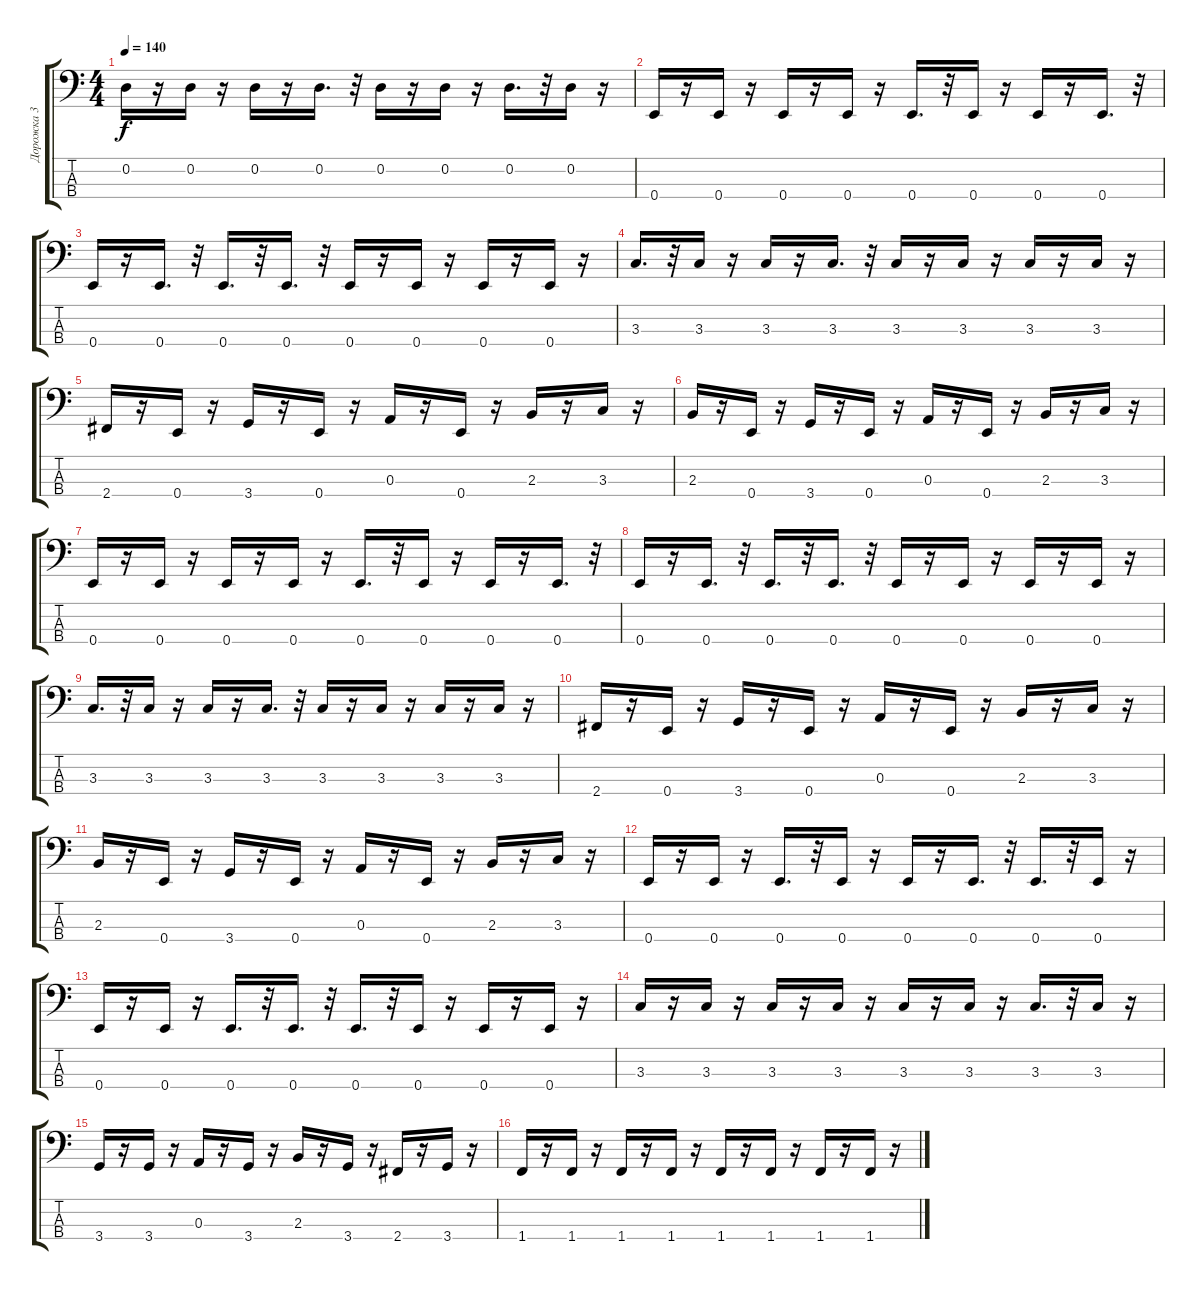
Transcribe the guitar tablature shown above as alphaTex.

\track ("Дорожка 3" "Дорожка 3") {instrument electricbassfinger}
\staff {score tabs}
\tuning (G2 D2 A1 E1) {hide}
\ts (4 4)
\tempo 140
\clef f4
\ks c
0.2.16{dy f} r.16 0.2.16 r.16 0.2.16 r.16 0.2.16{d} r.32 0.2.16 r.16 0.2.16 r.16 0.2.16{d} r.32 0.2.16 r.16 |
0.4.16 r.16 0.4.16 r.16 0.4.16 r.16 0.4.16 r.16 0.4.16{d} r.32 0.4.16 r.16 0.4.16 r.16 0.4.16{d} r.32 |
0.4.16 r.16 0.4.16{d} r.32 0.4.16{d} r.32 0.4.16{d} r.32 0.4.16 r.16 0.4.16 r.16 0.4.16 r.16 0.4.16 r.16 |
3.3.16{d} r.32 3.3.16 r.16 3.3.16 r.16 3.3.16{d} r.32 3.3.16 r.16 3.3.16 r.16 3.3.16 r.16 3.3.16 r.16 |
2.4.16 r.16 0.4.16 r.16 3.4.16 r.16 0.4.16 r.16 0.3.16 r.16 0.4.16 r.16 2.3.16 r.16 3.3.16 r.16 |
2.3.16 r.16 0.4.16 r.16 3.4.16 r.16 0.4.16 r.16 0.3.16 r.16 0.4.16 r.16 2.3.16 r.16 3.3.16 r.16 |
0.4.16 r.16 0.4.16 r.16 0.4.16 r.16 0.4.16 r.16 0.4.16{d} r.32 0.4.16 r.16 0.4.16 r.16 0.4.16{d} r.32 |
0.4.16 r.16 0.4.16{d} r.32 0.4.16{d} r.32 0.4.16{d} r.32 0.4.16 r.16 0.4.16 r.16 0.4.16 r.16 0.4.16 r.16 |
3.3.16{d} r.32 3.3.16 r.16 3.3.16 r.16 3.3.16{d} r.32 3.3.16 r.16 3.3.16 r.16 3.3.16 r.16 3.3.16 r.16 |
2.4.16 r.16 0.4.16 r.16 3.4.16 r.16 0.4.16 r.16 0.3.16 r.16 0.4.16 r.16 2.3.16 r.16 3.3.16 r.16 |
2.3.16 r.16 0.4.16 r.16 3.4.16 r.16 0.4.16 r.16 0.3.16 r.16 0.4.16 r.16 2.3.16 r.16 3.3.16 r.16 |
0.4.16 r.16 0.4.16 r.16 0.4.16{d} r.32 0.4.16 r.16 0.4.16 r.16 0.4.16{d} r.32 0.4.16{d} r.32 0.4.16 r.16 |
0.4.16 r.16 0.4.16 r.16 0.4.16{d} r.32 0.4.16{d} r.32 0.4.16{d} r.32 0.4.16 r.16 0.4.16 r.16 0.4.16 r.16 |
3.3.16 r.16 3.3.16 r.16 3.3.16 r.16 3.3.16 r.16 3.3.16 r.16 3.3.16 r.16 3.3.16{d} r.32 3.3.16 r.16 |
3.4.16 r.16 3.4.16 r.16 0.3.16 r.16 3.4.16 r.16 2.3.16 r.16 3.4.16 r.16 2.4.16 r.16 3.4.16 r.16 |
1.4.16 r.16 1.4.16 r.16 1.4.16 r.16 1.4.16 r.16 1.4.16 r.16 1.4.16 r.16 1.4.16 r.16 1.4.16 r.16
